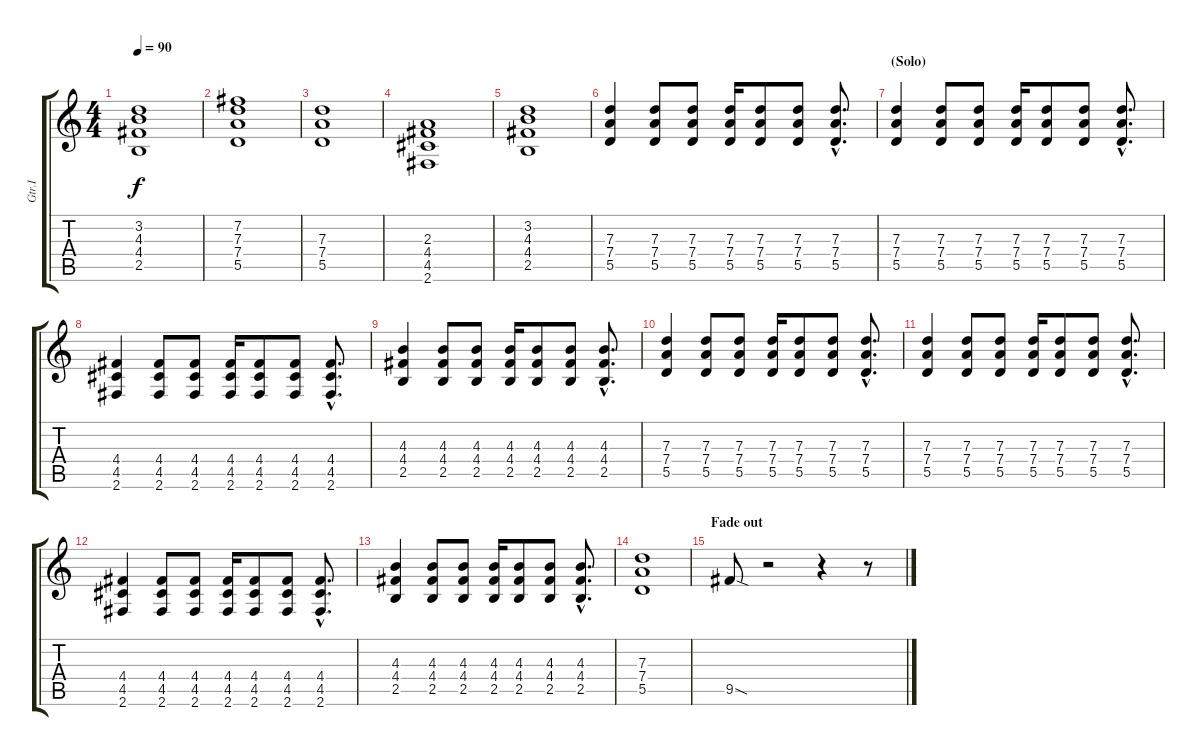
\track ("Gtr.I" "Gtr.I") {instrument distortionguitar}
\staff {score tabs}
\tuning (E4 B3 G3 D3 A2 E2) {hide}
\ts (4 4)
\tempo 90
\clef g2
\ks c
(3.2 4.3 4.4 2.5).1{dy f} |
(7.2 7.3 7.4 5.5).1 |
(7.3 7.4 5.5).1 |
(2.3 4.4 4.5 2.6).1 |
(3.2 4.3 4.4 2.5).1 |
(7.3 7.4 5.5).4 (7.3 7.4 5.5).8 (7.3 7.4 5.5).8 (7.3 7.4 5.5).16 (7.3 7.4 5.5).8 (7.3 7.4 5.5).8 (7.3{hac} 7.4{hac} 5.5{hac}).8{d} |
\section ("" "(Solo)")
(7.3 7.4 5.5).4 (7.3 7.4 5.5).8 (7.3 7.4 5.5).8 (7.3 7.4 5.5).16 (7.3 7.4 5.5).8 (7.3 7.4 5.5).8 (7.3{hac} 7.4{hac} 5.5{hac}).8{d} |
(4.4 4.5 2.6).4 (4.4 4.5 2.6).8 (4.4 4.5 2.6).8 (4.4 4.5 2.6).16 (4.4 4.5 2.6).8 (4.4 4.5 2.6).8 (4.4{hac} 4.5{hac} 2.6{hac}).8{d} |
(4.3 4.4 2.5).4 (4.3 4.4 2.5).8 (4.3 4.4 2.5).8 (4.3 4.4 2.5).16 (4.3 4.4 2.5).8 (4.3 4.4 2.5).8 (4.3{hac} 4.4{hac} 2.5{hac}).8{d} |
(7.3 7.4 5.5).4 (7.3 7.4 5.5).8 (7.3 7.4 5.5).8 (7.3 7.4 5.5).16 (7.3 7.4 5.5).8 (7.3 7.4 5.5).8 (7.3{hac} 7.4{hac} 5.5{hac}).8{d} |
(7.3 7.4 5.5).4 (7.3 7.4 5.5).8 (7.3 7.4 5.5).8 (7.3 7.4 5.5).16 (7.3 7.4 5.5).8 (7.3 7.4 5.5).8 (7.3{hac} 7.4{hac} 5.5{hac}).8{d} |
(4.4 4.5 2.6).4 (4.4 4.5 2.6).8 (4.4 4.5 2.6).8 (4.4 4.5 2.6).16 (4.4 4.5 2.6).8 (4.4 4.5 2.6).8 (4.4{hac} 4.5{hac} 2.6{hac}).8{d} |
(4.3 4.4 2.5).4 (4.3 4.4 2.5).8 (4.3 4.4 2.5).8 (4.3 4.4 2.5).16 (4.3 4.4 2.5).8 (4.3 4.4 2.5).8 (4.3{hac} 4.4{hac} 2.5{hac}).8{d} |
(7.3 7.4 5.5).1 |
\section ("" "Fade out")
9.5{sod}.8 r.2 r.4 r.8
